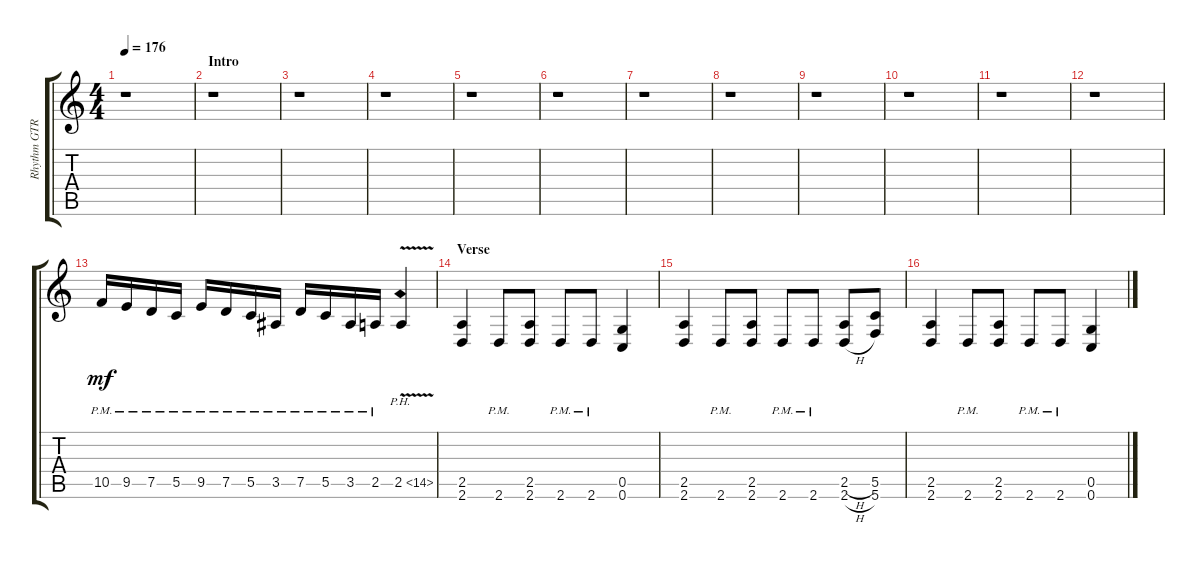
\track ("Rhythm GTR 2" "Rhythm GTR") {instrument distortionguitar}
\staff {score tabs}
\tuning (D4 A3 F3 C3 G2 C2) {hide}
\ts (4 4)
\tempo 176
\clef g2
\ks aminor
r.1{dy mf instrument distortionguitar} |
\section ("" "Intro")
r.1 |
r.1 |
r.1 |
r.1 |
r.1 |
r.1 |
r.1 |
r.1 |
r.1 |
r.1 |
r.1 |
10.5{pm}.16 9.5{pm}.16 7.5{pm}.16 5.5{pm}.16 9.5{pm}.16 7.5{pm}.16 5.5{pm}.16 3.5{pm}.16 7.5{pm}.16 5.5{pm}.16 3.5{pm}.16 2.5{pm}.16 2.5{ph 12 v}.4 |
\section ("" "Verse")
(2.5 2.6).4 2.6{pm}.8 (2.5 2.6).8 2.6{pm}.8 2.6{pm}.8 (0.5 0.6).4 |
(2.5 2.6).4 2.6{pm}.8 (2.5 2.6).8 2.6{pm}.8 2.6{pm}.8 (2.5{h} 2.6{h}).8 (5.5 5.6).8 |
(2.5 2.6).4 2.6{pm}.8 (2.5 2.6).8 2.6{pm}.8 2.6{pm}.8 (0.5 0.6).4
